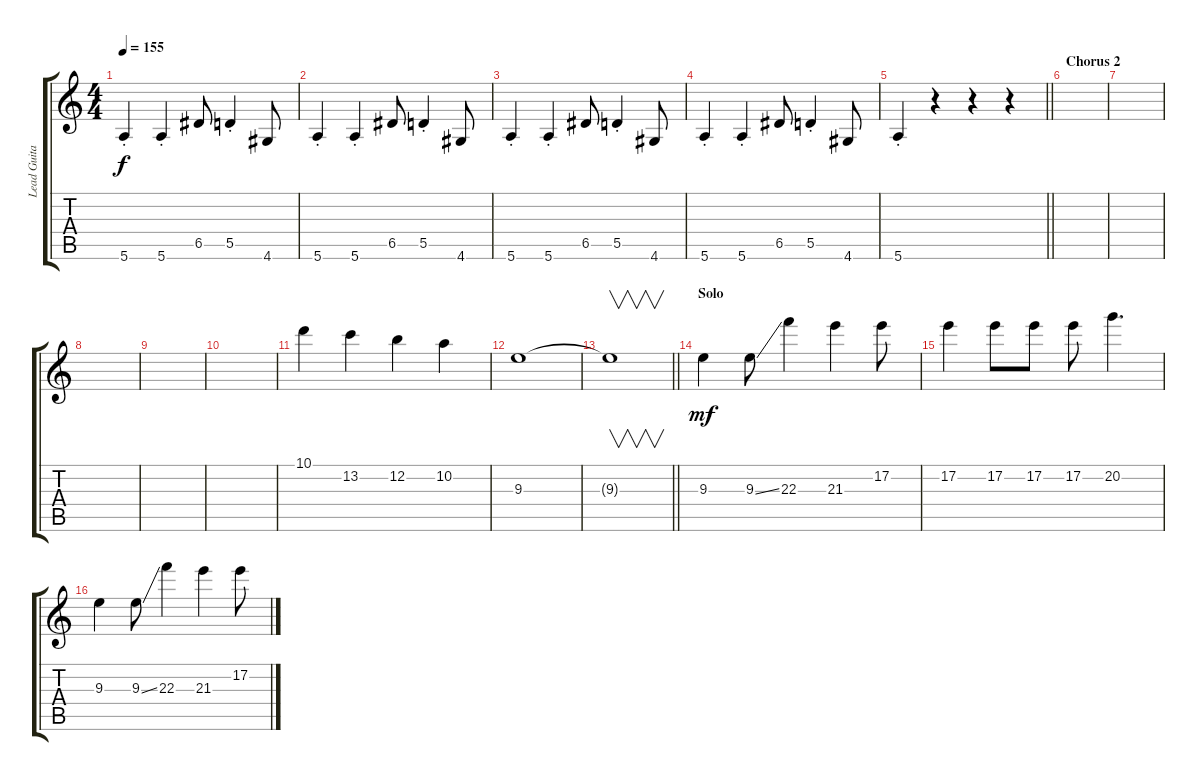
\track ("Lead Guitar (Distortion)" "Lead Guita") {instrument distortionguitar}
\staff {score tabs}
\tuning (E4 B3 G3 D3 A2 E2) {hide}
\ts (4 4)
\tempo 155
\clef g2
\ks c
5.6{st}.4{dy f} 5.6{st}.4 6.5.8 5.5{st}.4 4.6.8 |
5.6{st}.4 5.6{st}.4 6.5.8 5.5{st}.4 4.6.8 |
5.6{st}.4 5.6{st}.4 6.5.8 5.5{st}.4 4.6.8 |
5.6{st}.4 5.6{st}.4 6.5.8 5.5{st}.4 4.6.8 |
\barLineRight lightlight
5.6{st}.4 r.4 r.4 r.4 |
\section ("" "Chorus 2")
|
|
|
|
|
10.1.4 13.2.4 12.2.4 10.2.4 |
9.3.1 |
\barLineRight lightlight
9.3{t}.1{v} |
\section ("" "Solo")
9.3.4{dy mf instrument distortionguitar} 9.3{ss}.8 22.3.4 21.3.4 17.2.8 |
17.2.4 17.2.8 17.2.8 17.2.8 20.2.4{d} |
9.3.4 9.3{ss}.8 22.3.4 21.3.4 17.2.8
